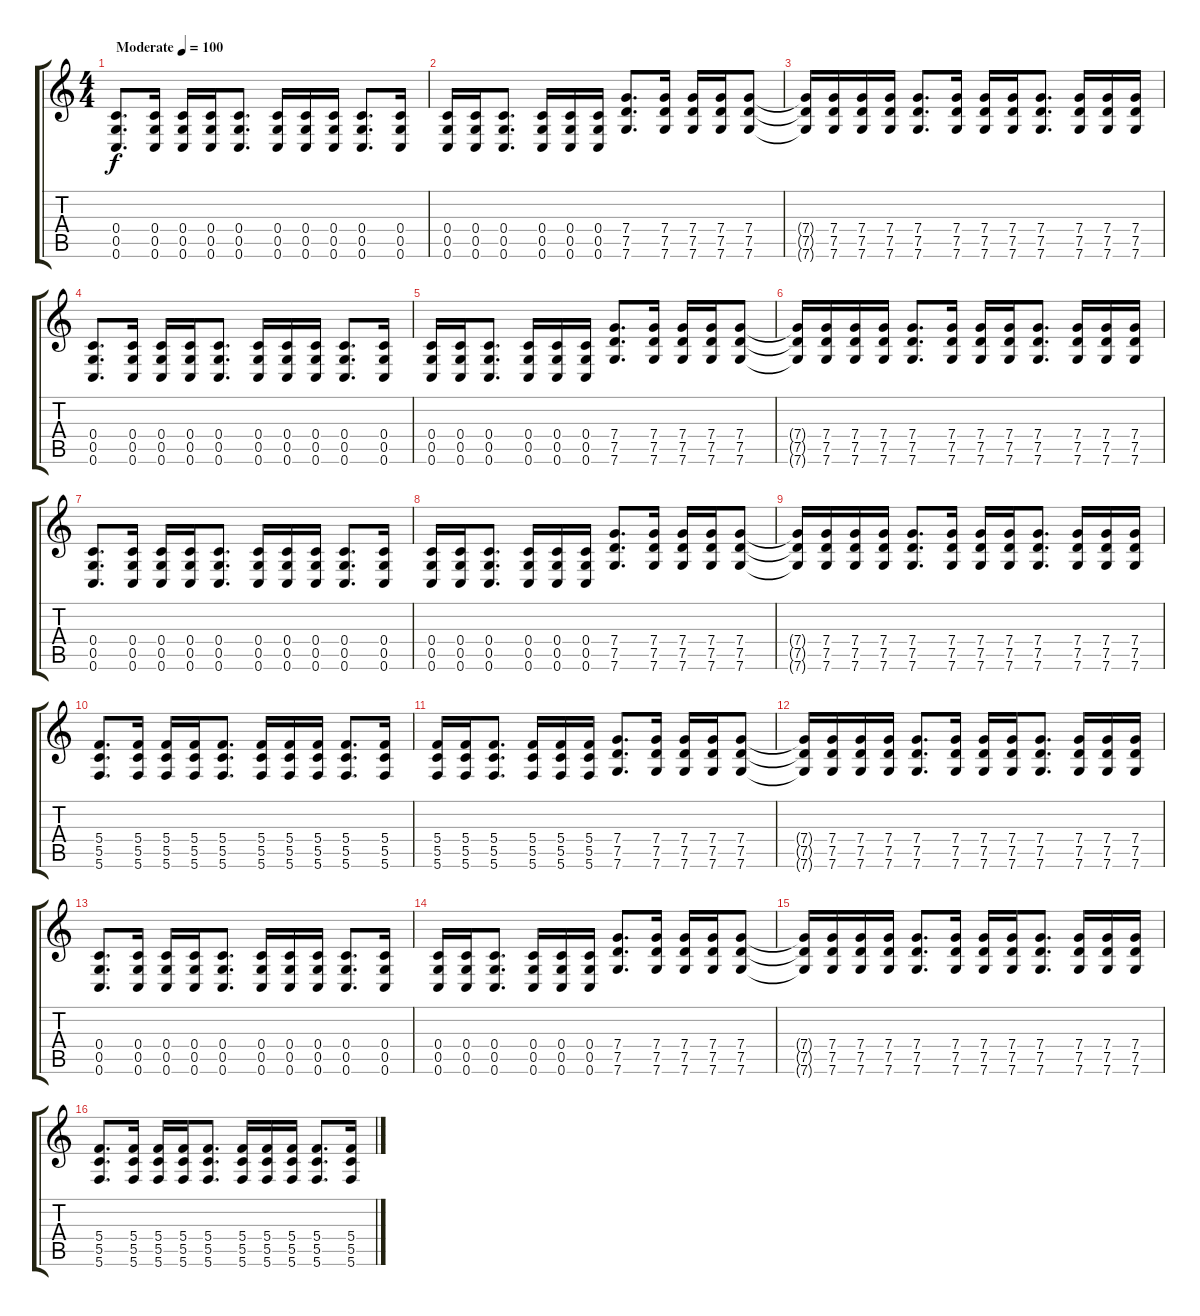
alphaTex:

\track ("  " "  ") {instrument acousticguitarsteel}
\staff {score tabs}
\tuning (D4 A3 F3 C3 G2 C2) {hide}
\ts (4 4)
\tempo (100 "Moderate")
\clef g2
\ks c
(0.4 0.5 0.6).8{d dy f instrument acousticguitarsteel} (0.4 0.5 0.6).16 (0.4 0.5 0.6).16 (0.4 0.5 0.6).16 (0.4 0.5 0.6).8{d} (0.4 0.5 0.6).16 (0.4 0.5 0.6).16 (0.4 0.5 0.6).16 (0.4 0.5 0.6).8{d} (0.4 0.5 0.6).16 |
(0.4 0.5 0.6).16 (0.4 0.5 0.6).16 (0.4 0.5 0.6).8{d} (0.4 0.5 0.6).16 (0.4 0.5 0.6).16 (0.4 0.5 0.6).16 (7.4 7.5 7.6).8{d} (7.4 7.5 7.6).16 (7.4 7.5 7.6).16 (7.4 7.5 7.6).16 (7.4 7.5 7.6).8 |
(7.4{t} 7.5{t} 7.6{t}).16 (7.4 7.5 7.6).16 (7.4 7.5 7.6).16 (7.4 7.5 7.6).16 (7.4 7.5 7.6).8{d} (7.4 7.5 7.6).16 (7.4 7.5 7.6).16 (7.4 7.5 7.6).16 (7.4 7.5 7.6).8{d} (7.4 7.5 7.6).16 (7.4 7.5 7.6).16 (7.4 7.5 7.6).16 |
(0.4 0.5 0.6).8{d} (0.4 0.5 0.6).16 (0.4 0.5 0.6).16 (0.4 0.5 0.6).16 (0.4 0.5 0.6).8{d} (0.4 0.5 0.6).16 (0.4 0.5 0.6).16 (0.4 0.5 0.6).16 (0.4 0.5 0.6).8{d} (0.4 0.5 0.6).16 |
(0.4 0.5 0.6).16 (0.4 0.5 0.6).16 (0.4 0.5 0.6).8{d} (0.4 0.5 0.6).16 (0.4 0.5 0.6).16 (0.4 0.5 0.6).16 (7.4 7.5 7.6).8{d} (7.4 7.5 7.6).16 (7.4 7.5 7.6).16 (7.4 7.5 7.6).16 (7.4 7.5 7.6).8 |
(7.4{t} 7.5{t} 7.6{t}).16 (7.4 7.5 7.6).16 (7.4 7.5 7.6).16 (7.4 7.5 7.6).16 (7.4 7.5 7.6).8{d} (7.4 7.5 7.6).16 (7.4 7.5 7.6).16 (7.4 7.5 7.6).16 (7.4 7.5 7.6).8{d} (7.4 7.5 7.6).16 (7.4 7.5 7.6).16 (7.4 7.5 7.6).16 |
(0.4 0.5 0.6).8{d} (0.4 0.5 0.6).16 (0.4 0.5 0.6).16 (0.4 0.5 0.6).16 (0.4 0.5 0.6).8{d} (0.4 0.5 0.6).16 (0.4 0.5 0.6).16 (0.4 0.5 0.6).16 (0.4 0.5 0.6).8{d} (0.4 0.5 0.6).16 |
(0.4 0.5 0.6).16 (0.4 0.5 0.6).16 (0.4 0.5 0.6).8{d} (0.4 0.5 0.6).16 (0.4 0.5 0.6).16 (0.4 0.5 0.6).16 (7.4 7.5 7.6).8{d} (7.4 7.5 7.6).16 (7.4 7.5 7.6).16 (7.4 7.5 7.6).16 (7.4 7.5 7.6).8 |
(7.4{t} 7.5{t} 7.6{t}).16 (7.4 7.5 7.6).16 (7.4 7.5 7.6).16 (7.4 7.5 7.6).16 (7.4 7.5 7.6).8{d} (7.4 7.5 7.6).16 (7.4 7.5 7.6).16 (7.4 7.5 7.6).16 (7.4 7.5 7.6).8{d} (7.4 7.5 7.6).16 (7.4 7.5 7.6).16 (7.4 7.5 7.6).16 |
(5.4 5.5 5.6).8{d} (5.4 5.5 5.6).16 (5.4 5.5 5.6).16 (5.4 5.5 5.6).16 (5.4 5.5 5.6).8{d} (5.4 5.5 5.6).16 (5.4 5.5 5.6).16 (5.4 5.5 5.6).16 (5.4 5.5 5.6).8{d} (5.4 5.5 5.6).16 |
(5.4 5.5 5.6).16 (5.4 5.5 5.6).16 (5.4 5.5 5.6).8{d} (5.4 5.5 5.6).16 (5.4 5.5 5.6).16 (5.4 5.5 5.6).16 (7.4 7.5 7.6).8{d} (7.4 7.5 7.6).16 (7.4 7.5 7.6).16 (7.4 7.5 7.6).16 (7.4 7.5 7.6).8 |
(7.4{t} 7.5{t} 7.6{t}).16 (7.4 7.5 7.6).16 (7.4 7.5 7.6).16 (7.4 7.5 7.6).16 (7.4 7.5 7.6).8{d} (7.4 7.5 7.6).16 (7.4 7.5 7.6).16 (7.4 7.5 7.6).16 (7.4 7.5 7.6).8{d} (7.4 7.5 7.6).16 (7.4 7.5 7.6).16 (7.4 7.5 7.6).16 |
(0.4 0.5 0.6).8{d} (0.4 0.5 0.6).16 (0.4 0.5 0.6).16 (0.4 0.5 0.6).16 (0.4 0.5 0.6).8{d} (0.4 0.5 0.6).16 (0.4 0.5 0.6).16 (0.4 0.5 0.6).16 (0.4 0.5 0.6).8{d} (0.4 0.5 0.6).16 |
(0.4 0.5 0.6).16 (0.4 0.5 0.6).16 (0.4 0.5 0.6).8{d} (0.4 0.5 0.6).16 (0.4 0.5 0.6).16 (0.4 0.5 0.6).16 (7.4 7.5 7.6).8{d} (7.4 7.5 7.6).16 (7.4 7.5 7.6).16 (7.4 7.5 7.6).16 (7.4 7.5 7.6).8 |
(7.4{t} 7.5{t} 7.6{t}).16 (7.4 7.5 7.6).16 (7.4 7.5 7.6).16 (7.4 7.5 7.6).16 (7.4 7.5 7.6).8{d} (7.4 7.5 7.6).16 (7.4 7.5 7.6).16 (7.4 7.5 7.6).16 (7.4 7.5 7.6).8{d} (7.4 7.5 7.6).16 (7.4 7.5 7.6).16 (7.4 7.5 7.6).16 |
(5.4 5.5 5.6).8{d} (5.4 5.5 5.6).16 (5.4 5.5 5.6).16 (5.4 5.5 5.6).16 (5.4 5.5 5.6).8{d} (5.4 5.5 5.6).16 (5.4 5.5 5.6).16 (5.4 5.5 5.6).16 (5.4 5.5 5.6).8{d} (5.4 5.5 5.6).16
